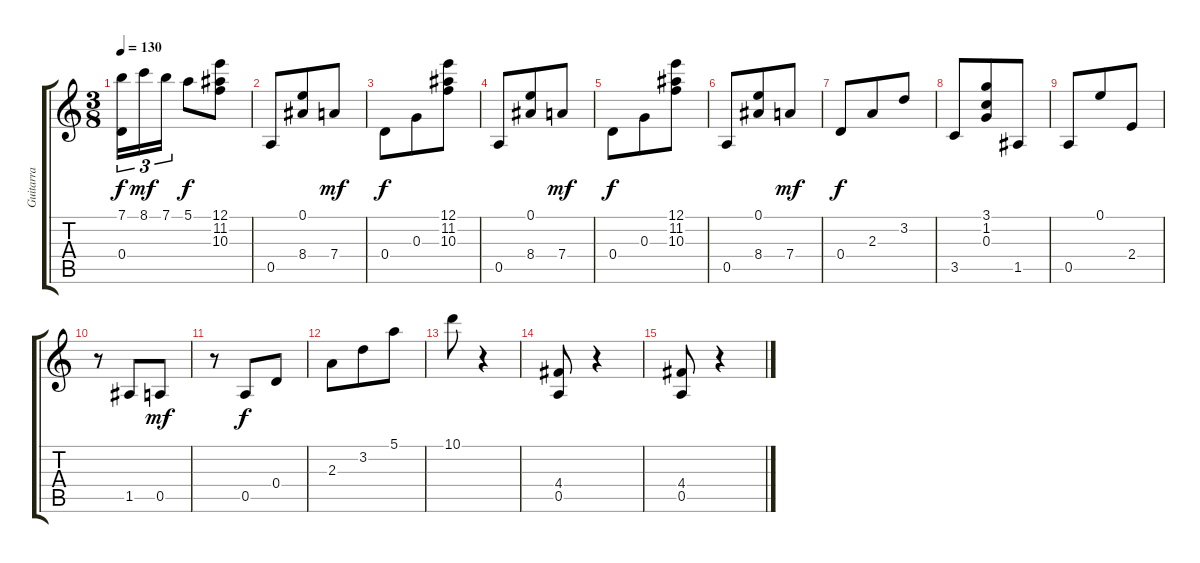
\track ("Guitarra" "Guitarra") {instrument acousticguitarnylon}
\staff {score tabs}
\tuning (E4 B3 G3 D3 A2 E2) {hide}
\ts (3 8)
\tempo 130
\clef g2
\ks c
(7.1 0.4).16{tu (3 2) dy f} 8.1.16{tu (3 2) dy mf} 7.1.16{tu (3 2)} 5.1.8{dy f} (12.1 11.2 10.3).8 |
0.5.8 (0.1 8.4).8 7.4.8{dy mf} |
0.4.8{dy f} 0.3.8 (12.1 11.2 10.3).8 |
0.5.8 (0.1 8.4).8 7.4.8{dy mf} |
0.4.8{dy f} 0.3.8 (12.1 11.2 10.3).8 |
0.5.8 (0.1 8.4).8 7.4.8{dy mf} |
0.4.8{dy f} 2.3.8 3.2.8 |
3.5.8 (3.1 1.2 0.3).8 1.5.8 |
0.5.8 0.1.8 2.4.8 |
r.8 1.5.8 0.5.8{dy mf} |
r.8 0.5.8{dy f} 0.4.8 |
2.3.8 3.2.8 5.1.8 |
10.1.8 r.4 |
(4.4 0.5).8 r.4 |
(4.4 0.5).8 r.4
